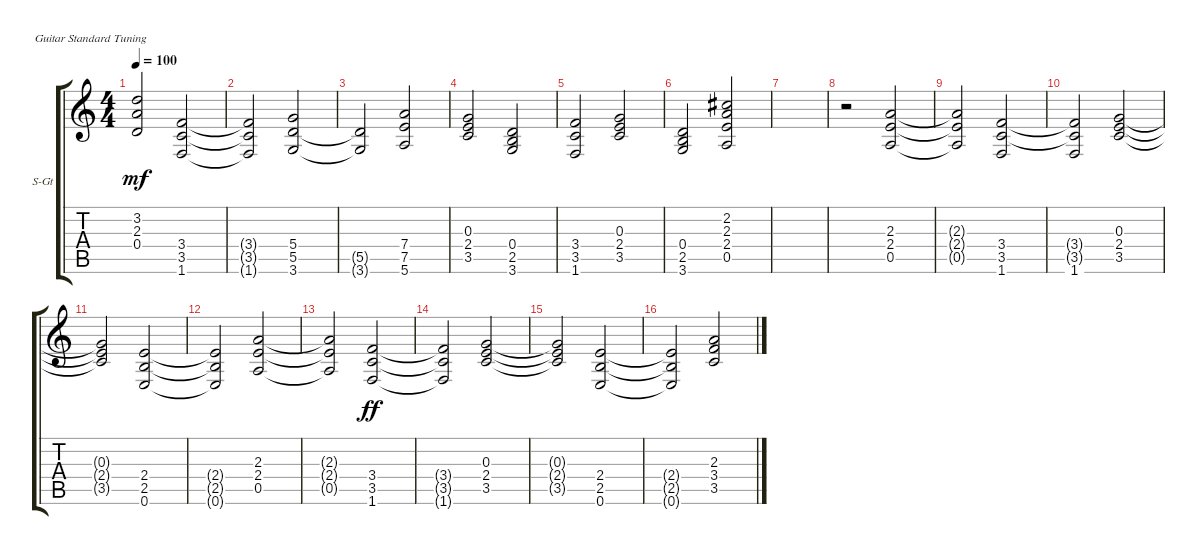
\defaultSystemsLayout 4
\bracketExtendMode groupsimilarinstruments
\firstSystemTrackNameOrientation horizontal
\otherSystemsTrackNameOrientation horizontal
\track ("Steel Guitar" "S-Gt") {instrument distortionguitar}
\staff {score tabs}
\tuning (E4 B3 G3 D3 A2 E2)
\ts (4 4)
\tempo 100
\clef g2
\ks c
(0.4{t} 2.3{t} 3.2{t}).2{dy mf} (3.5 3.4 1.6).2 |
(1.6{t} 3.5{t} 3.4{t}).2 (5.5 3.6 5.4).2 |
(5.5{t} 3.6{t}).2 (7.5 7.4 5.6).2 |
(2.4 3.5 0.3).2 (3.6 2.5 0.4).2 |
(1.6 3.5 3.4).2 (3.5 2.4 0.3).2 |
(3.6 2.5 0.4).2 (0.5 2.4 2.3 2.2).2 |
|
r.2 (2.4 2.3 0.5).2 |
(0.5{t} 2.4{t} 2.3{t}).2 (3.5 3.4 1.6).2 |
(3.5{t} 3.4{t} 1.6).2 (3.5 2.4 0.3).2 |
(0.3{t} 2.4{t} 3.5{t}).2 (0.6 2.5 2.4).2 |
(2.4{t} 2.5{t} 0.6{t}).2 (0.5 2.4 2.3).2 |
(2.3{t} 2.4{t} 0.5{t}).2 (1.6 3.5 3.4).2{dy ff} |
(3.4{t} 3.5{t} 1.6{t}).2 (3.5 2.4 0.3).2 |
(0.3{t} 2.4{t} 3.5{t}).2 (0.6 2.5 2.4).2 |
(2.4{t} 2.5{t} 0.6{t}).2 (2.3 3.4 3.5).2
